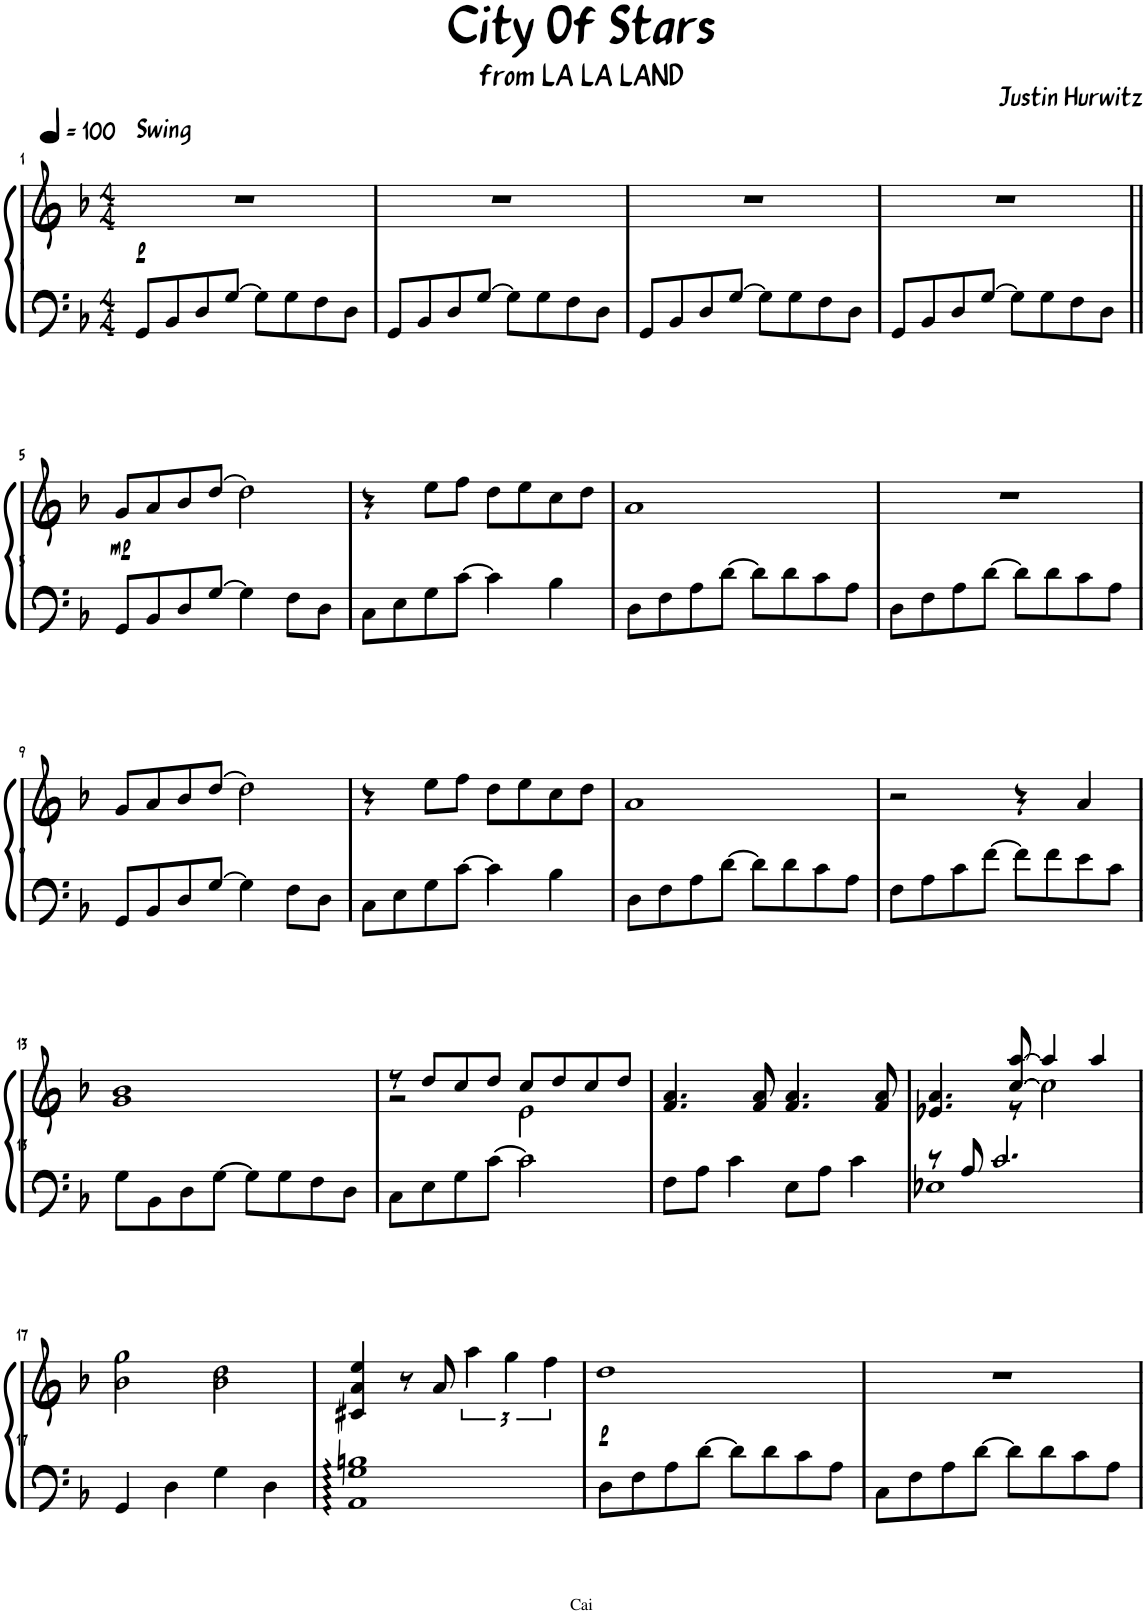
**kern	**kern	**dynam
*part1	*part1	*part1
*staff2	*staff1	*staff1/2
*I"Piano	*	*
*I'Pno.	*	*
*clefF4	*clefG2	*
*k[b-]	*k[b-]	*
*M4/4	*M4/4	*
*MM100	*MM100	*
=1	=1	=1
!	!LO:TX:a:B:t=Swing	!
!	!	!LO:DY:b
8GG/L	1r	p
8BB-/	.	.
8D/	.	.
[8G/J	.	.
8G\L]	.	.
8G\	.	.
8F\	.	.
8D\J	.	.
=2	=2	=2
8GG/L	1r	.
8BB-/	.	.
8D/	.	.
[8G/J	.	.
8G\L]	.	.
8G\	.	.
8F\	.	.
8D\J	.	.
=3	=3	=3
8GG/L	1r	.
8BB-/	.	.
8D/	.	.
[8G/J	.	.
8G\L]	.	.
8G\	.	.
8F\	.	.
8D\J	.	.
=4	=4	=4
8GG/L	1r	.
8BB-/	.	.
8D/	.	.
[8G/J	.	.
8G\L]	.	.
8G\	.	.
8F\	.	.
8D\J	.	.
!!LO:LB:g=z
=5||	=5||	=5||
!	!	!LO:DY:b
8GG/L	8g/L	mp
8BB-/	8a/	.
8D/	8b-/	.
[8G/J	[8dd/J	.
4G\]	2dd\]	.
8F\L	.	.
8D\J	.	.
=6	=6	=6
8C\L	4r	.
8E\	.	.
8G\	8ee\L	.
[8c\J	8ff\J	.
4c\]	8dd\L	.
.	8ee\	.
4B-\	8cc\	.
.	8dd\J	.
=7	=7	=7
8D\L	1a	.
8F\	.	.
8A\	.	.
[8d\J	.	.
8d\L]	.	.
8d\	.	.
8c\	.	.
8A\J	.	.
=8	=8	=8
8D\L	1r	.
8F\	.	.
8A\	.	.
[8d\J	.	.
8d\L]	.	.
8d\	.	.
8c\	.	.
8A\J	.	.
!!LO:LB:g=z
=9	=9	=9
8GG/L	8g/L	.
8BB-/	8a/	.
8D/	8b-/	.
[8G/J	[8dd/J	.
4G\]	2dd\]	.
8F\L	.	.
8D\J	.	.
=10	=10	=10
8C\L	4r	.
8E\	.	.
8G\	8ee\L	.
[8c\J	8ff\J	.
4c\]	8dd\L	.
.	8ee\	.
4B-\	8cc\	.
.	8dd\J	.
=11	=11	=11
8D\L	1a	.
8F\	.	.
8A\	.	.
[8d\J	.	.
8d\L]	.	.
8d\	.	.
8c\	.	.
8A\J	.	.
=12	=12	=12
8F\L	2r	.
8A\	.	.
8c\	.	.
[8f\J	.	.
8f\L]	4r	.
8f\	.	.
8e\	4a/	.
8c\J	.	.
!!LO:LB:g=z
=13	=13	=13
8G\L	1g 1b-	.
8BB-\	.	.
8D\	.	.
[8G\J	.	.
8G\L]	.	.
8G\	.	.
8F\	.	.
8D\J	.	.
=14	=14	=14
*	*^	*
8C\L	8r	2r	.
8E\	8dd/L	.	.
8G\	8cc/	.	.
[8c\J	8dd/J	.	.
2c\]	8cc/L	2e\	.
.	8dd/	.	.
.	8cc/	.	.
.	8dd/J	.	.
*	*v	*v	*
=15	=15	=15
8F\L	4.f/ 4.a/	.
8A\J	.	.
4c\	.	.
.	8f/ 8a/	.
8E\L	4.f/ 4.a/	.
8A\J	.	.
4c\	.	.
.	8f/ 8a/	.
=16	=16	=16
*^	*^	*
8r	1E-X	4.e-X/ 4.a/	4.ryy	.
8A/	.	.	.	.
2.c/	.	.	.	.
.	.	[8cc/ [8aa/	8r	.
.	.	4aa/]	2cc\]	.
.	.	4aa/	.	.
*v	*v	*	*	*
*	*v	*v	*
!!LO:LB:g=z
=17	=17	=17
4GG/	2b-\ 2gg\	.
4D\	.	.
4G\	2b-\ 2dd\	.
4D\	.	.
=18	=18	=18
1AA 1G 1Bn	4c#X/ 4a/ 4ee/	.
.	8r	.
.	8a/	.
.	6aa\	.
.	6gg\	.
.	6ff\	.
=19	=19	=19
!	!	!LO:DY:b
8D\L	1dd	p
8F\	.	.
8A\	.	.
[8d\J	.	.
8d\L]	.	.
8d\	.	.
8c\	.	.
8A\J	.	.
=20	=20	=20
8C\L	1r	.
8F\	.	.
8A\	.	.
[8d\J	.	.
8d\L]	.	.
8d\	.	.
8c\	.	.
8A\J	.	.
=	=	=
*-	*-	*-
